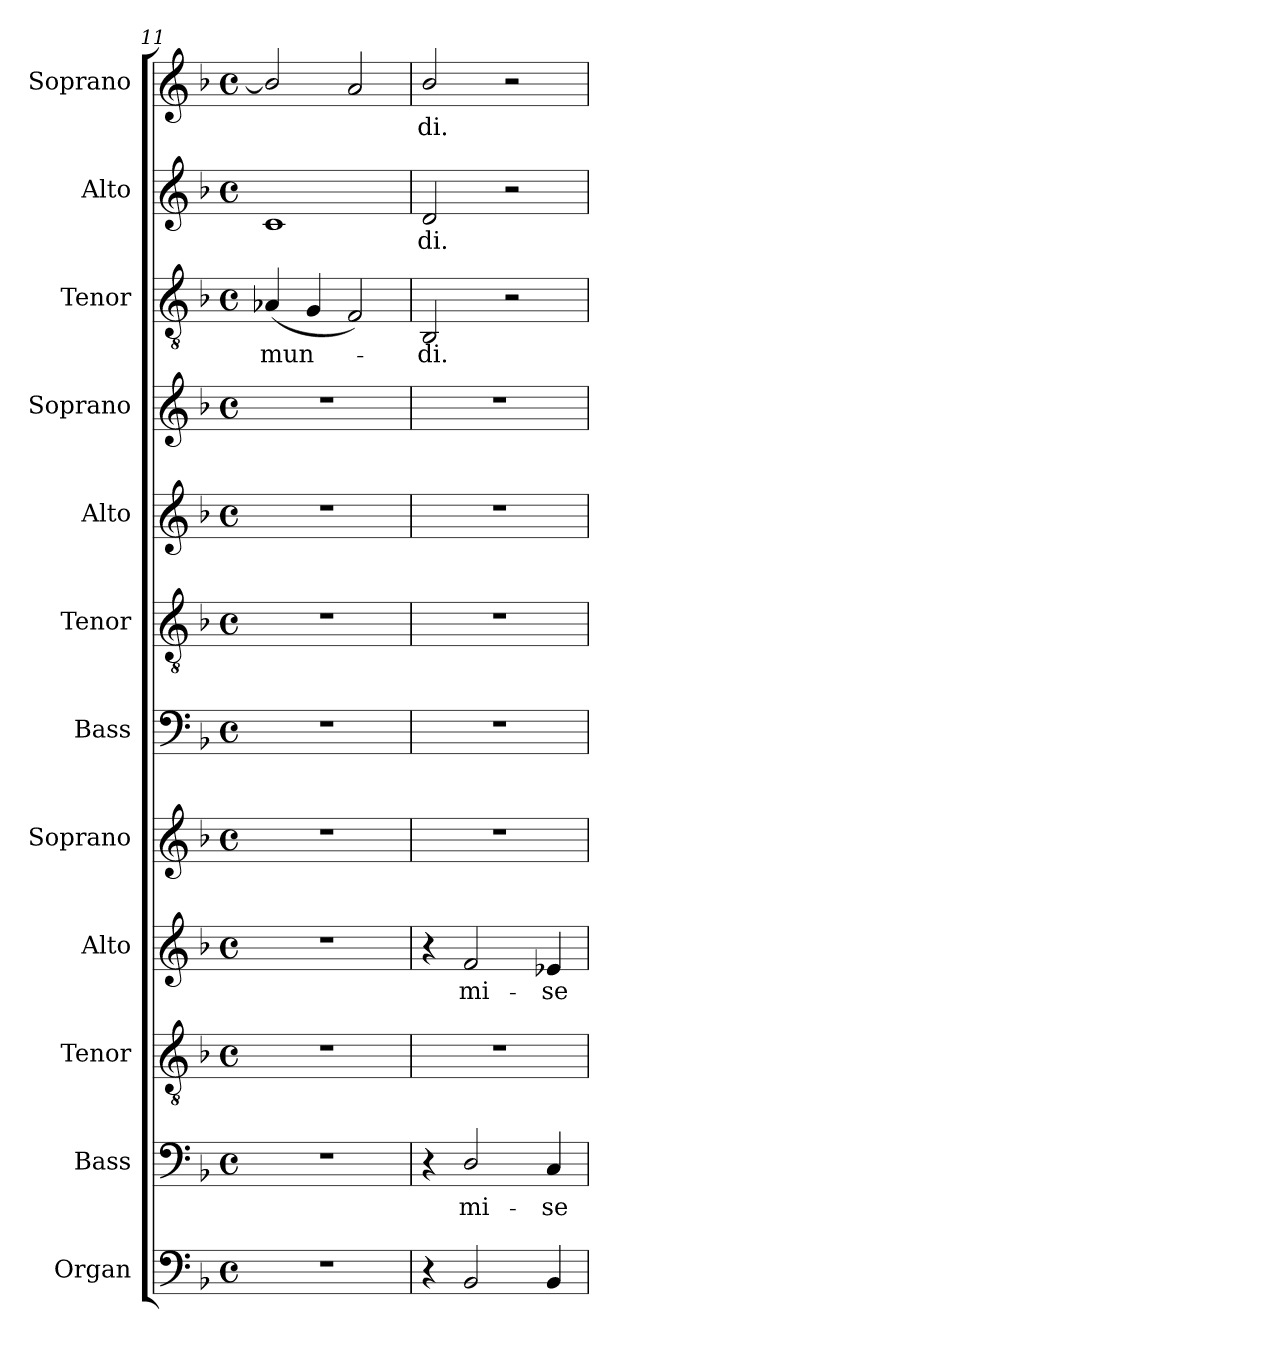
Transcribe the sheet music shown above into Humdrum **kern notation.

**kern	**kern	**text	**kern	**kern	**text	**kern	**kern	**kern	**kern	**kern	**kern	**text	**kern	**text	**kern	**text
*part12	*part11	*part11	*part10	*part9	*part9	*part8	*part7	*part6	*part5	*part4	*part3	*part3	*part2	*part2	*part1	*part1
*staff12	*staff11	*staff11	*staff10	*staff9	*staff9	*staff8	*staff7	*staff6	*staff5	*staff4	*staff3	*staff3	*staff2	*staff2	*staff1	*staff1
*I"Organ	*I"Bass	*	*I"Tenor	*I"Alto	*	*I"Soprano	*I"Bass	*I"Tenor	*I"Alto	*I"Soprano	*I"Tenor	*	*I"Alto	*	*I"Soprano	*
*I'Org.	*I'B.	*	*I'T.	*I'A.	*	*I'S.	*I'B.	*I'T.	*I'A.	*I'S.	*I'T.	*	*I'A.	*	*I'S.	*
*clefF4	*clefF4	*	*clefGv2	*clefG2	*	*clefG2	*clefF4	*clefGv2	*clefG2	*clefG2	*clefGv2	*	*clefG2	*	*clefG2	*
*	*	*	*ITrd7c12	*	*	*	*	*ITrd7c12	*	*	*ITrd7c12	*	*	*	*	*
*k[b-]	*k[b-]	*	*k[b-]	*k[b-]	*	*k[b-]	*k[b-]	*k[b-]	*k[b-]	*k[b-]	*k[b-]	*	*k[b-]	*	*k[b-]	*
*F:	*F:	*	*F:	*F:	*	*F:	*F:	*F:	*F:	*F:	*F:	*	*F:	*	*F:	*
*M4/4	*M4/4	*	*M4/4	*M4/4	*	*M4/4	*M4/4	*M4/4	*M4/4	*M4/4	*M4/4	*	*M4/4	*	*M4/4	*
*met(c)	*met(c)	*	*met(c)	*met(c)	*	*met(c)	*met(c)	*met(c)	*met(c)	*met(c)	*met(c)	*	*met(c)	*	*met(c)	*
=11	=11	=11	=11	=11	=11	=11	=11	=11	=11	=11	=11	=11	=11	=11	=11	=11
!	!	!	!	!	!	!	!	!	!	!	!	!LO:LY:b:color=#000000	!	!	!	!
1r	1r	.	1r	1r	.	1r	1r	1r	1r	1r	(4AA-Xi/	mun-	1ci	.	2b-i/]	.
.	.	.	.	.	.	.	.	.	.	.	4GGi/	.	.	.	.	.
.	.	.	.	.	.	.	.	.	.	.	2FFi/)	.	.	.	2ai/	.
=12	=12	=12	=12	=12	=12	=12	=12	=12	=12	=12	=12	=12	=12	=12	=12	=12
!	!	!	!	!	!	!	!	!	!	!	!	!LO:LY:b:color=#000000	!	!	!	!
!	!	!	!	!	!	!	!	!	!	!	!	!	!	!LO:LY:b:color=#000000	!	!
!	!	!	!	!	!	!	!	!	!	!	!	!	!	!	!	!LO:LY:b:color=#000000
4r	4r	.	1r	4r	.	1r	1r	1r	1r	1r	2BBB-i/	-di.	2di/	-di.	2b-i/	-di.
!	!	!LO:LY:b:color=#000000	!	!	!	!	!	!	!	!	!	!	!	!	!	!
!	!	!	!	!	!LO:LY:b:color=#000000	!	!	!	!	!	!	!	!	!	!	!
2BB-i/	2Di/	mi-	.	2fi/	mi-	.	.	.	.	.	.	.	.	.	.	.
.	.	.	.	.	.	.	.	.	.	.	2r	.	2r	.	2r	.
!	!	!LO:LY:b:color=#000000	!	!	!	!	!	!	!	!	!	!	!	!	!	!
!	!	!	!	!	!LO:LY:b:color=#000000	!	!	!	!	!	!	!	!	!	!	!
4BB-i/	4Ci/	-se-	.	4e-Xi/	-se-	.	.	.	.	.	.	.	.	.	.	.
=	=	=	=	=	=	=	=	=	=	=	=	=	=	=	=	=
*-	*-	*-	*-	*-	*-	*-	*-	*-	*-	*-	*-	*-	*-	*-	*-	*-
